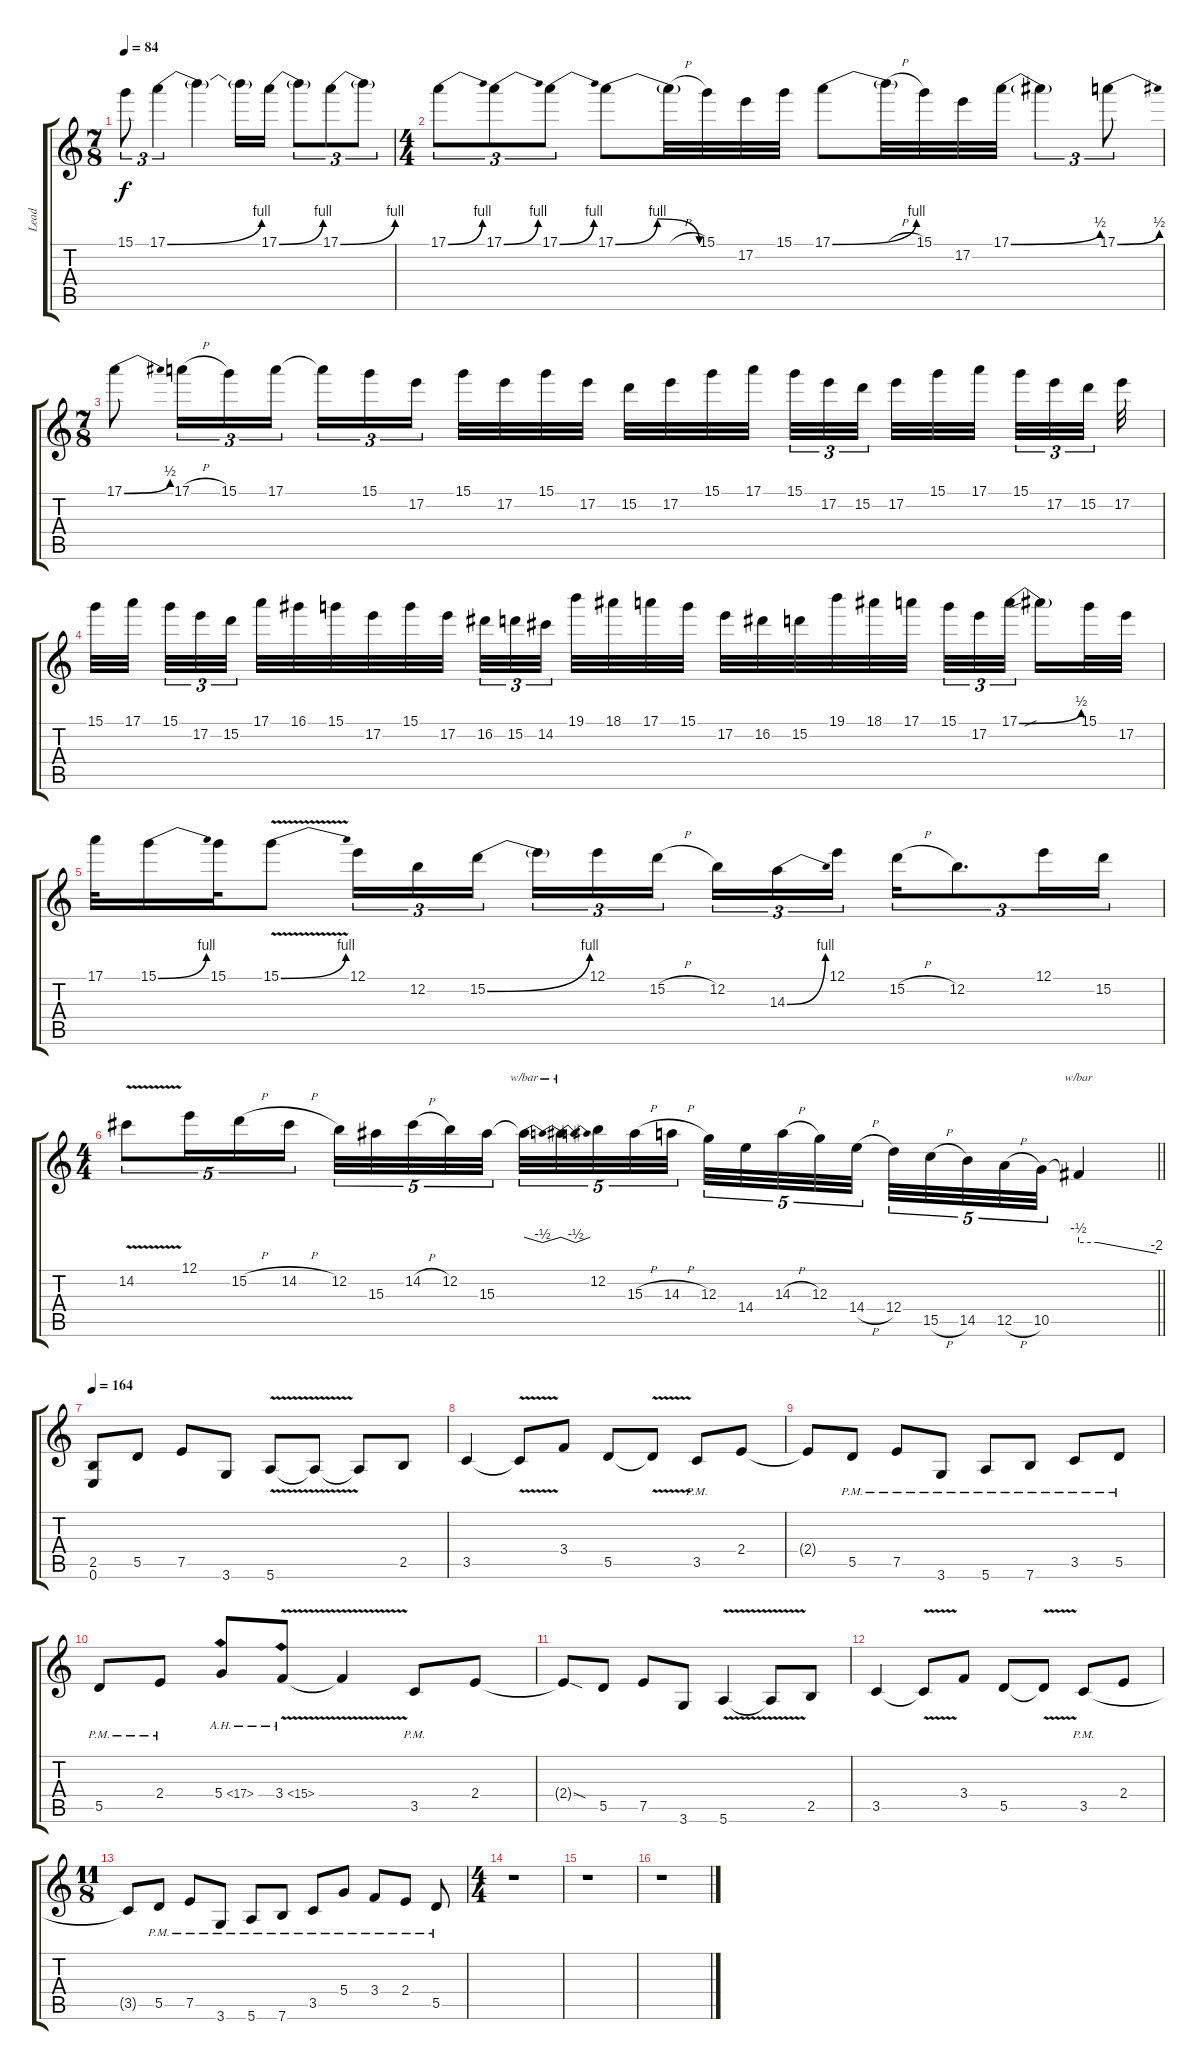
\track ("Lead" "Lead") {instrument overdrivenguitar}
\staff {score tabs}
\tuning (E4 B3 G3 D3 A2 E2) {hide}
\ts (7 8)
\tempo 84
\clef g2
\ks c
15.1.8{tu (3 2) dy f} 17.1{be (bend 0 0 60 4)}.4{tu (3 2)} 17.1{t}.4 17.1{t}.16 17.1{be (bend 0 0 60 4)}.16 17.1{t}.8{tu (3 2)} 17.1{be (bend 0 0 60 4)}.8{tu (3 2)} 17.1{t}.8{tu (3 2)} |
\ts (4 4)
17.1{be (bend 0 0 60 4)}.8{tu (3 2)} 17.1{be (bend 0 0 60 4)}.8{tu (3 2)} 17.1{be (bend 0 0 60 4)}.8{tu (3 2)} 17.1{be (bendrelease 0 0 15 4 45 4 60 0)}.8 17.1{h t}.32 15.1.32 17.2.32 15.1.32 17.1{be (bend 0 0 60 4)}.8 17.1{h t}.32 15.1.32 17.2.32 17.1{be (bend 0 0 60 2)}.32 17.1{t}.4{tu (3 2)} 17.1{be (bend 0 0 60 2)}.8{tu (3 2)} |
\ts (7 8)
17.1{be (bend 0 0 60 2)}.8 17.1{h}.16{tu (3 2)} 15.1.16{tu (3 2)} 17.1.16{tu (3 2)} 17.1{t}.16{tu (3 2)} 15.1.16{tu (3 2)} 17.2.16{tu (3 2)} 15.1.32 17.2.32 15.1.32 17.2.32 15.2.32 17.2.32 15.1.32 17.1.32 15.1.32{tu (3 2)} 17.2.32{tu (3 2)} 15.2.32{tu (3 2) beam splitsecondary} 17.2.32 15.1.32 17.1.32{beam splitsecondary} 15.1.32{tu (3 2)} 17.2.32{tu (3 2)} 15.2.32{tu (3 2) beam splitsecondary} 17.2.32 |
15.1.32 17.1.32{beam splitsecondary} 15.1.32{tu (3 2)} 17.2.32{tu (3 2)} 15.2.32{tu (3 2)} 17.1.32 16.1.32 15.1.32 17.2.32 15.1.32 17.2.32{beam splitsecondary} 16.2.32{tu (3 2)} 15.2.32{tu (3 2)} 14.2.32{tu (3 2)} 19.1.32 18.1.32 17.1.32 15.1.32 17.2.32 16.2.32 15.2.32 19.1.32 18.1.32 17.1.32{beam splitsecondary} 15.1.32{tu (3 2)} 17.2.32{tu (3 2)} 17.1{be (bend 0 0 60 2)}.32{tu (3 2)} 17.1{sib t}.16 15.1.32 17.2.32 |
17.1.32 15.1{be (bend 0 0 60 4)}.16 15.1.32 15.1{be (bend 0 0 60 4) v}.8 12.1.16{tu (3 2)} 12.2.16{tu (3 2)} 15.2{be (bend 0 0 60 4)}.16{tu (3 2)} 15.2{t}.16{tu (3 2)} 12.1.16{tu (3 2)} 15.2{h}.16{tu (3 2)} 12.2.16{tu (3 2)} 14.3{be (bend 0 0 60 4)}.16{tu (3 2)} 12.1.16{tu (3 2)} 15.2{h}.16{tu (3 2)} 12.2.8{d tu (3 2)} 12.1.16{tu (3 2)} 15.2.16{tu (3 2)} |
\ts (4 4)
\barLineRight lightlight
14.2{v}.8{tu (5 4)} 12.1.16{tu (5 4)} 15.2{h}.16{tu (5 4)} 14.2{h}.16{tu (5 4)} 12.2.32{tu (5 4)} 15.3.32{tu (5 4)} 14.2{h}.32{tu (5 4)} 12.2.32{tu (5 4)} 15.3.32{tu (5 4) beam splitsecondary} 15.3{t}.32{tu (5 4) tbe (dip default 0 0 30 -2 60 0)} 15.3{t}.32{tu (5 4) tbe (dip default 0 0 30 -2 60 0)} 12.2.32{tu (5 4)} 15.3{h}.32{tu (5 4)} 14.3{h}.32{tu (5 4)} 12.3.32{tu (5 4)} 14.4.32{tu (5 4)} 14.3{h}.32{tu (5 4)} 12.3.32{tu (5 4)} 14.4{h}.32{tu (5 4) beam splitsecondary} 12.4.32{tu (5 4)} 15.5{h}.32{tu (5 4)} 14.5.32{tu (5 4)} 12.5{h}.32{tu (5 4)} 10.5.32{tu (5 4)} 10.5{t}.4{tbe (custom default 0 -2 15 -2 60 -8)} |
\tempo 164
(2.5 0.6).8 5.5.8 7.5.8 3.6.8 5.6{v}.8 5.6{t}.8 5.6{t}.8 2.5.8 |
3.5.4 3.5{v t}.8 3.4.8 5.5.8 5.5{v t}.8 3.5{pm}.8 2.4.8 |
2.4{t}.8 5.5{pm}.8 7.5{pm}.8 3.6{pm}.8 5.6{pm}.8 7.6{pm}.8 3.5{pm}.8 5.5{pm}.8 |
5.5{pm}.8 2.4{pm}.8 5.4{ah 12}.8 3.4{ah 12 v}.8 3.4{t}.4 3.5{pm}.8 2.4.8 |
2.4{sod t}.8 5.5.8 7.5.8 3.6.8 5.6{v}.4 5.6{t}.8 2.5.8 |
3.5.4 3.5{v t}.8 3.4.8 5.5.8 5.5{v t}.8 3.5{pm}.8 2.4.8 |
\ts (11 8)
3.5{t}.8 5.5{pm}.8 7.5{pm}.8 3.6{pm}.8 5.6{pm}.8 7.6{pm}.8 3.5{pm}.8 5.4{pm}.8 3.4{pm}.8 2.4{pm}.8 5.5{pm}.8 |
\ts (4 4)
r.1 |
r.1 |
r.1
